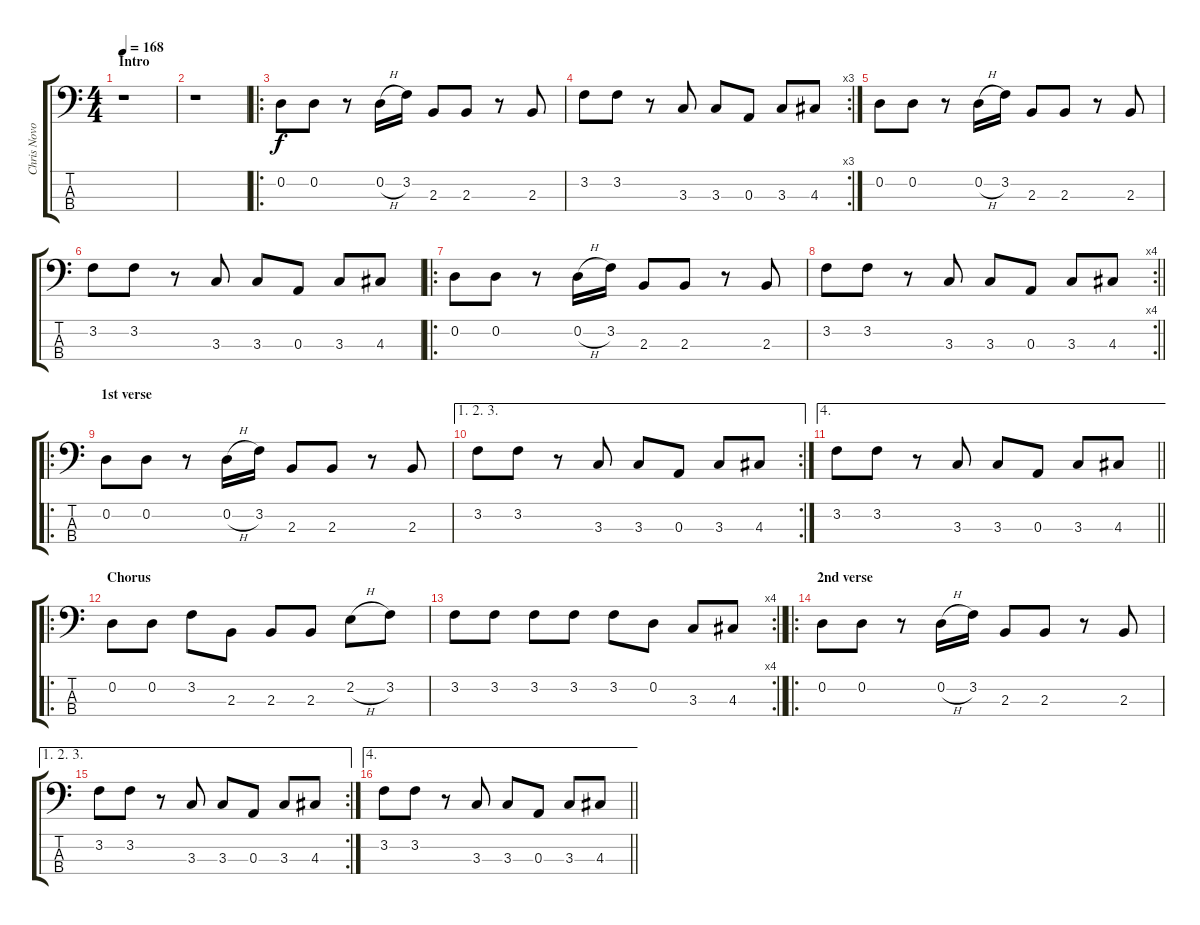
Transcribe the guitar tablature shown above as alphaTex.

\track ("Chris Novoselic - Bass" "Chris Novo") {instrument electricbasspick}
\staff {score tabs}
\tuning (G2 D2 A1 E1) {hide}
\ts (4 4)
\section ("" "Intro")
\tempo 168
\clef f4
\ks c
r.1{dy f instrument electricbasspick} |
r.1 |
\ro
0.2.8 0.2.8 r.8 0.2{h}.16 3.2.16 2.3.8 2.3.8 r.8 2.3.8 |
\rc 3
3.2.8 3.2.8 r.8 3.3.8 3.3.8 0.3.8 3.3.8 4.3.8 |
0.2.8 0.2.8 r.8 0.2{h}.16 3.2.16 2.3.8 2.3.8 r.8 2.3.8 |
3.2.8 3.2.8 r.8 3.3.8 3.3.8 0.3.8 3.3.8 4.3.8 |
\ro
0.2.8 0.2.8 r.8 0.2{h}.16 3.2.16 2.3.8 2.3.8 r.8 2.3.8 |
\rc 4
\barLineRight lightlight
3.2.8 3.2.8 r.8 3.3.8 3.3.8 0.3.8 3.3.8 4.3.8 |
\ro
\section ("" "1st verse")
0.2.8 0.2.8 r.8 0.2{h}.16 3.2.16 2.3.8 2.3.8 r.8 2.3.8 |
\ae (1 2 3)
\rc 2
3.2.8 3.2.8 r.8 3.3.8 3.3.8 0.3.8 3.3.8 4.3.8 |
\ae 4
\barLineRight lightlight
3.2.8 3.2.8 r.8 3.3.8 3.3.8 0.3.8 3.3.8 4.3.8 |
\ro
\section ("" "Chorus")
0.2.8 0.2.8 3.2.8 2.3.8 2.3.8 2.3.8 2.2{h}.8 3.2.8 |
\rc 4
\barLineRight lightlight
3.2.8 3.2.8 3.2.8 3.2.8 3.2.8 0.2.8 3.3.8 4.3.8 |
\ro
\section ("" "2nd verse")
0.2.8 0.2.8 r.8 0.2{h}.16 3.2.16 2.3.8 2.3.8 r.8 2.3.8 |
\ae (1 2 3)
\rc 2
3.2.8 3.2.8 r.8 3.3.8 3.3.8 0.3.8 3.3.8 4.3.8 |
\ae 4
\barLineRight lightlight
3.2.8 3.2.8 r.8 3.3.8 3.3.8 0.3.8 3.3.8 4.3.8
